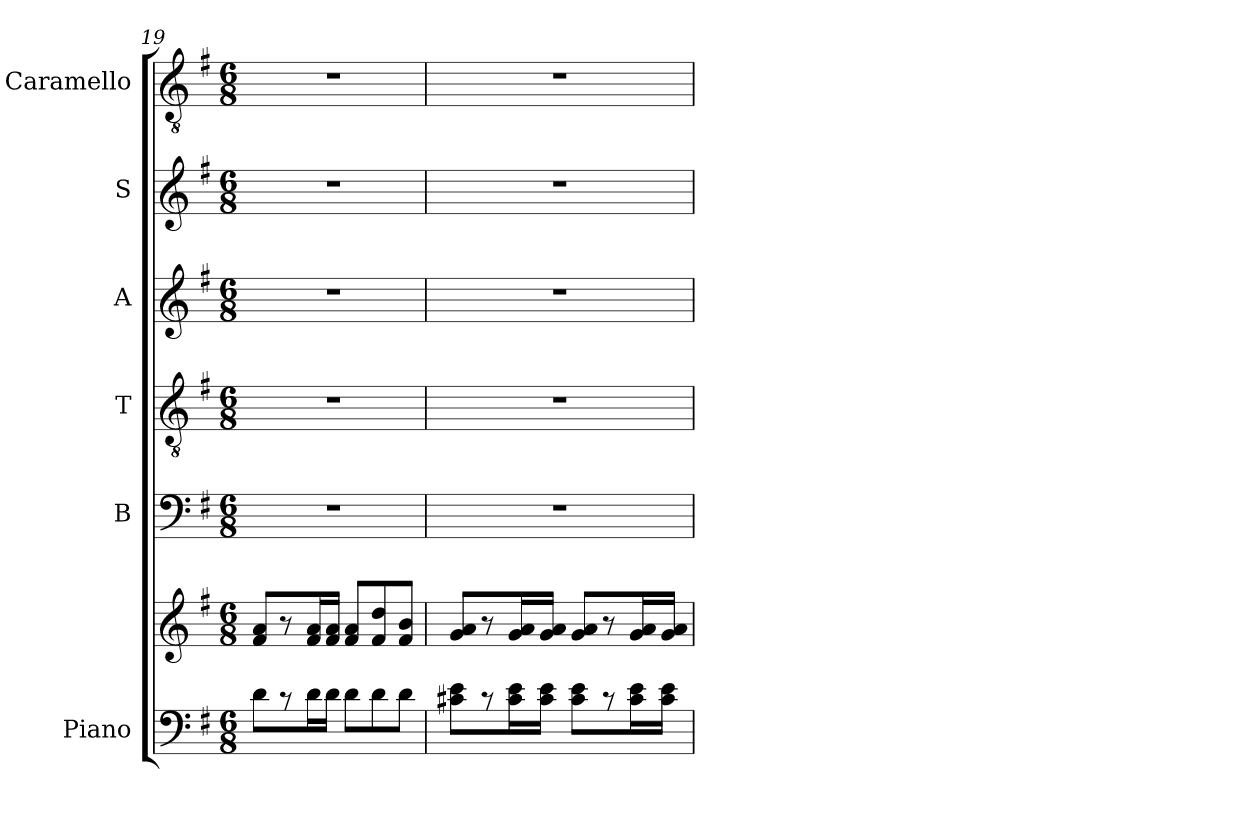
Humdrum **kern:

**kern	**kern	**kern	**kern	**kern	**kern	**kern
*part6	*part6	*part5	*part4	*part3	*part2	*part1
*staff7	*staff6	*staff5	*staff4	*staff3	*staff2	*staff1
*I"Piano	*	*I"B	*I"T	*I"A	*I"S	*I"Caramello
*I'Pno	*	*I'B	*I'T	*I'A	*I'S	*
*clefF4	*clefG2	*clefF4	*clefGv2	*clefG2	*clefG2	*clefGv2
*k[f#]	*k[f#]	*k[f#]	*k[f#]	*k[f#]	*k[f#]	*k[f#]
*M6/8	*M6/8	*M6/8	*M6/8	*M6/8	*M6/8	*M6/8
=19	=19	=19	=19	=19	=19	=19
8d\L	8f#/ 8a/L	2.r	2.r	2.r	2.r	2.r
8r	8r	.	.	.	.	.
16d\L	16f#/ 16a/L	.	.	.	.	.
16d\JJ	16f#/ 16a/JJ	.	.	.	.	.
8d\L	8f#/ 8a/L	.	.	.	.	.
8d\	8f#/ 8dd/	.	.	.	.	.
8d\J	8f#/ 8b/J	.	.	.	.	.
!!LO:LB:g=z
=20	=20	=20	=20	=20	=20	=20
8c#X\ 8e\L	8g/ 8a/L	2.r	2.r	2.r	2.r	2.r
8r	8r	.	.	.	.	.
16c#\ 16e\L	16g/ 16a/L	.	.	.	.	.
16c#\ 16e\JJ	16g/ 16a/JJ	.	.	.	.	.
8c#\ 8e\L	8g/ 8a/L	.	.	.	.	.
8r	8r	.	.	.	.	.
16c#\ 16e\L	16g/ 16a/L	.	.	.	.	.
16c#\ 16e\JJ	16g/ 16a/JJ	.	.	.	.	.
=	=	=	=	=	=	=
*-	*-	*-	*-	*-	*-	*-
